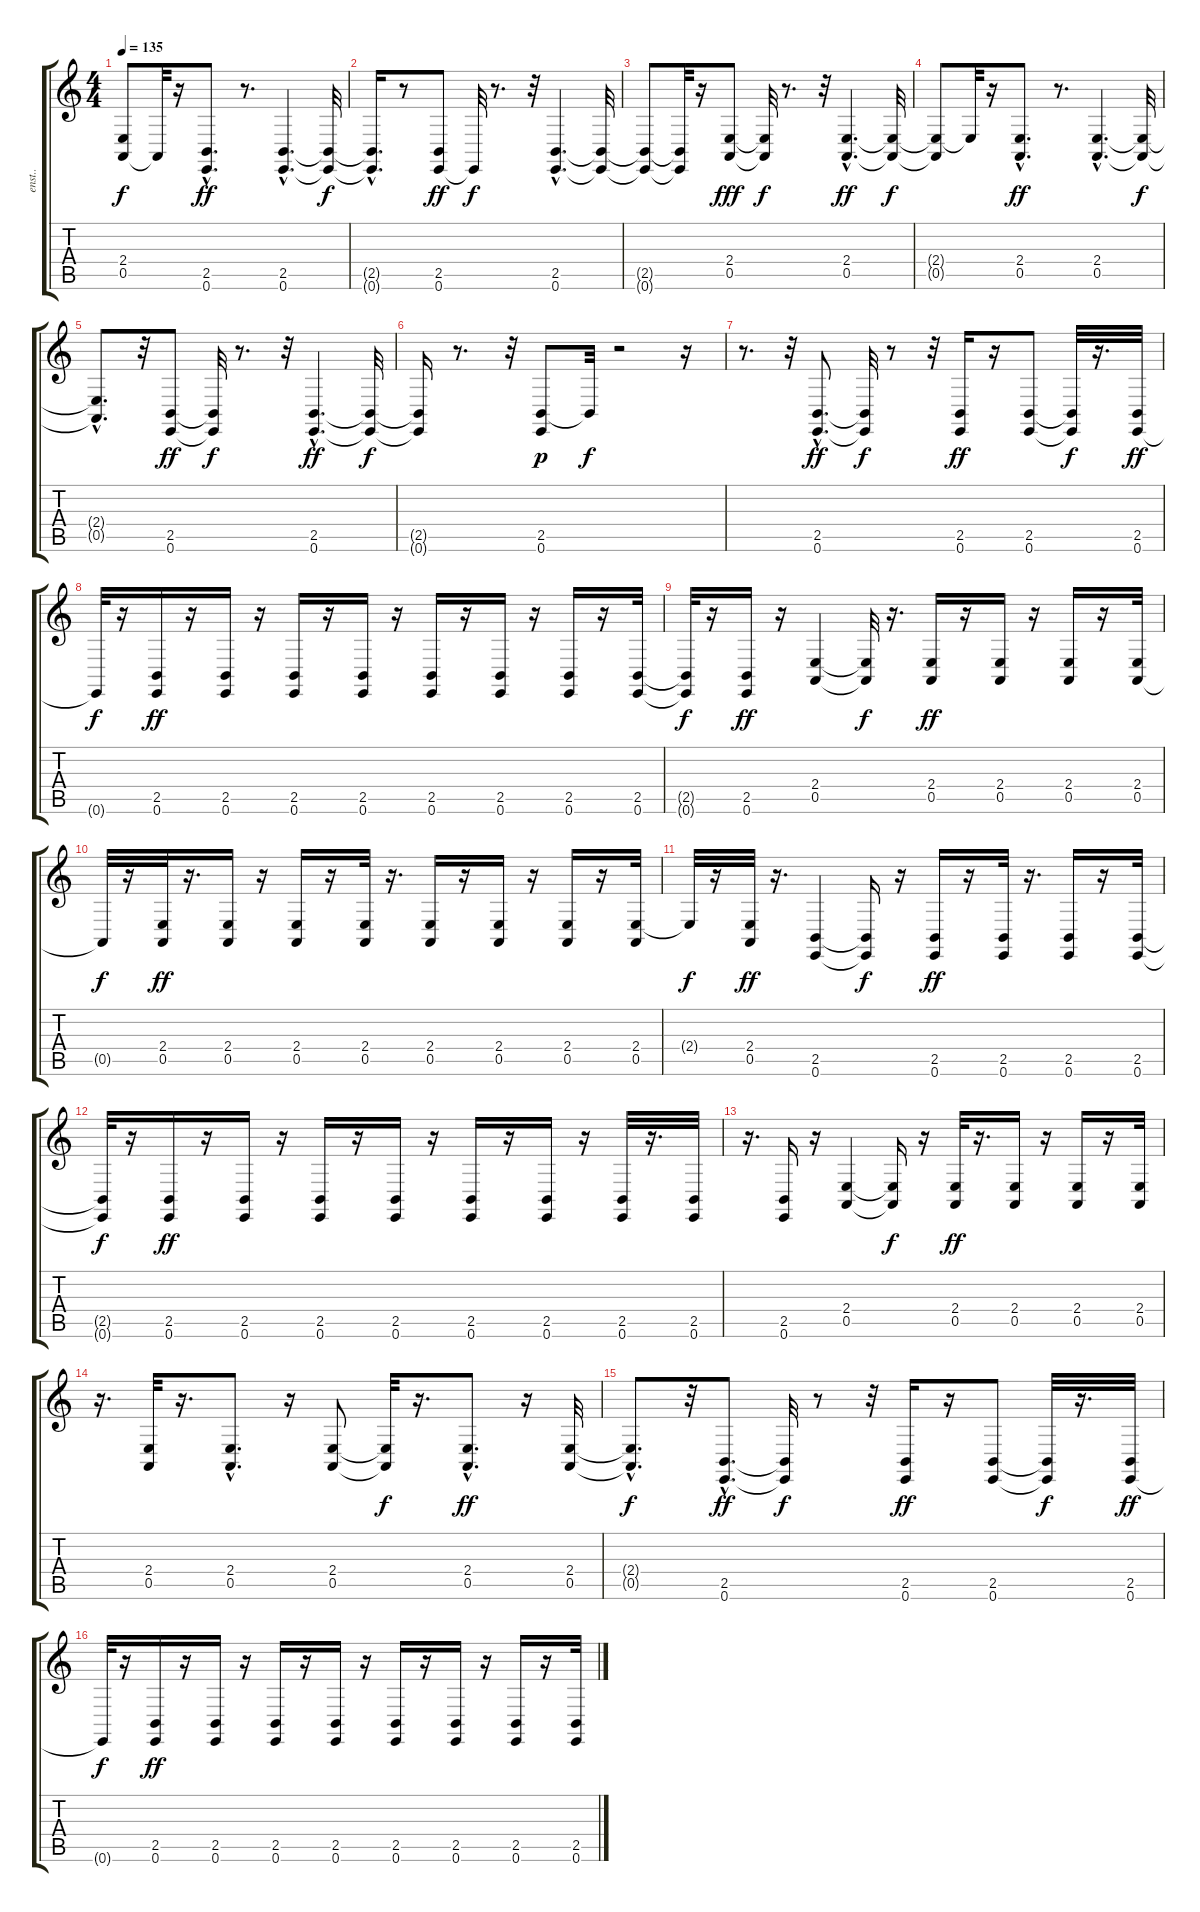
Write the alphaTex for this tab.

\track ("enst.." "enst..") {instrument lead5charang}
\staff {score tabs}
\tuning (E4 B3 G3 D3 A2 E2) {hide}
\ts (4 4)
\tempo 135
\clef g2
\ks c
(2.4{t} 0.5{t}).8{dy f} 0.5{t}.32 r.16 (2.5 0.6{hac}).8{d dy ff} r.8{d} (2.5{hac} 0.6{hac}).4{d} (2.5{t} 0.6{t}).32{dy f} |
(2.5{hac t} 0.6{hac t}).16{d} r.8 (2.5 0.6).8{dy ff} 0.6{t}.32{dy f} r.8{d} r.32 (2.5{hac} 0.6{hac}).4{d} (2.5{t} 0.6{t}).32 |
(2.5{t} 0.6{t}).8 (2.5{t} 0.6{t}).32 r.16 (2.4 0.5).8{dy fff} (2.4{t} 0.5{t}).32{dy f} r.8{d} r.32 (2.4{hac} 0.5{hac}).4{d dy ff} (2.4{t} 0.5{t}).32{dy f} |
(2.4{t} 0.5{t}).8 2.4{t}.32 r.16 (2.4{hac} 0.5{hac}).8{d dy ff} r.8{d} (2.4{hac} 0.5{hac}).4{d} (2.4{t} 0.5{t}).32{dy f} |
(2.4{t} 0.5{hac t}).8{d} r.32 (2.5 0.6).8{dy ff} (2.5{t} 0.6{t}).32{dy f} r.8{d} r.32 (2.5{hac} 0.6{hac}).4{d dy ff} (2.5{t} 0.6{t}).32{dy f} |
(2.5{t} 0.6{t}).16 r.8{d} r.32 (2.5 0.6).8{dy p} 2.5{t}.32{dy f} r.2 r.16 |
r.8{d} r.32 (2.5{hac} 0.6{hac}).8{d dy ff volume 8} (2.5{t} 0.6{t}).32{dy f} r.8 r.32 (2.5 0.6).16{dy ff} r.16 (2.5 0.6).8 (2.5{t} 0.6{t}).32{dy f} r.16{d} (2.5 0.6).32{dy ff} |
0.6{t}.32{dy f} r.16 (2.5 0.6).16{dy ff} r.16 (2.5 0.6).16 r.16 (2.5 0.6).16 r.16 (2.5 0.6).16 r.16 (2.5 0.6).16 r.16 (2.5 0.6).16 r.16 (2.5 0.6).16 r.16 (2.5 0.6).32 |
(2.5{t} 0.6{t}).32{dy f} r.16 (2.5 0.6).16{dy ff} r.16 (2.4 0.5).4 (2.4{t} 0.5{t}).32{dy f} r.16{d} (2.4 0.5).16{dy ff} r.16 (2.4 0.5).16 r.16 (2.4 0.5).16 r.16 (2.4 0.5).32 |
0.5{t}.32{dy f} r.16 (2.4 0.5).32{dy ff} r.16{d} (2.4 0.5).16 r.16 (2.4 0.5).16 r.16 (2.4 0.5).32 r.16{d} (2.4 0.5).16 r.16 (2.4 0.5).16 r.16 (2.4 0.5).16 r.16 (2.4 0.5).32 |
2.4{t}.32{dy f} r.16 (2.4 0.5).32{dy ff} r.16{d} (2.5 0.6).4 (2.5{t} 0.6{t}).16{dy f} r.16 (2.5 0.6).16{dy ff} r.16 (2.5 0.6).32 r.16{d} (2.5 0.6).16 r.16 (2.5 0.6).32 |
(2.5{t} 0.6{t}).32{dy f} r.16 (2.5 0.6).16{dy ff} r.16 (2.5 0.6).16 r.16 (2.5 0.6).16 r.16 (2.5 0.6).16 r.16 (2.5 0.6).16 r.16 (2.5 0.6).16 r.16 (2.5 0.6).32 r.16{d} (2.5 0.6).32 |
r.16{d} (2.5 0.6).16 r.16 (2.4 0.5).4 (2.4{t} 0.5{t}).16{dy f} r.16 (2.4 0.5).32{dy ff} r.16{d} (2.4 0.5).16 r.16 (2.4 0.5).16 r.16 (2.4 0.5).32 |
r.16{d} (2.4 0.5).32 r.16{d} (2.4{hac} 0.5{hac}).8{d} r.16 (2.4 0.5).8 (2.4{t} 0.5{t}).32{dy f} r.16{d} (2.4{hac} 0.5{hac}).8{d dy ff} r.16 (2.4 0.5).32 |
(2.4{hac t} 0.5{t}).8{d dy f} r.32 (2.5{hac} 0.6{hac}).8{d dy ff volume 9} (2.5{t} 0.6{t}).32{dy f} r.8 r.32 (2.5 0.6).16{dy ff} r.16 (2.5 0.6).8 (2.5{t} 0.6{t}).32{dy f} r.16{d} (2.5 0.6).32{dy ff} |
0.6{t}.32{dy f} r.16 (2.5 0.6).16{dy ff} r.16 (2.5 0.6).16 r.16 (2.5 0.6).16 r.16 (2.5 0.6).16 r.16 (2.5 0.6).16 r.16 (2.5 0.6).16 r.16 (2.5 0.6).16 r.16 (2.5 0.6).32
